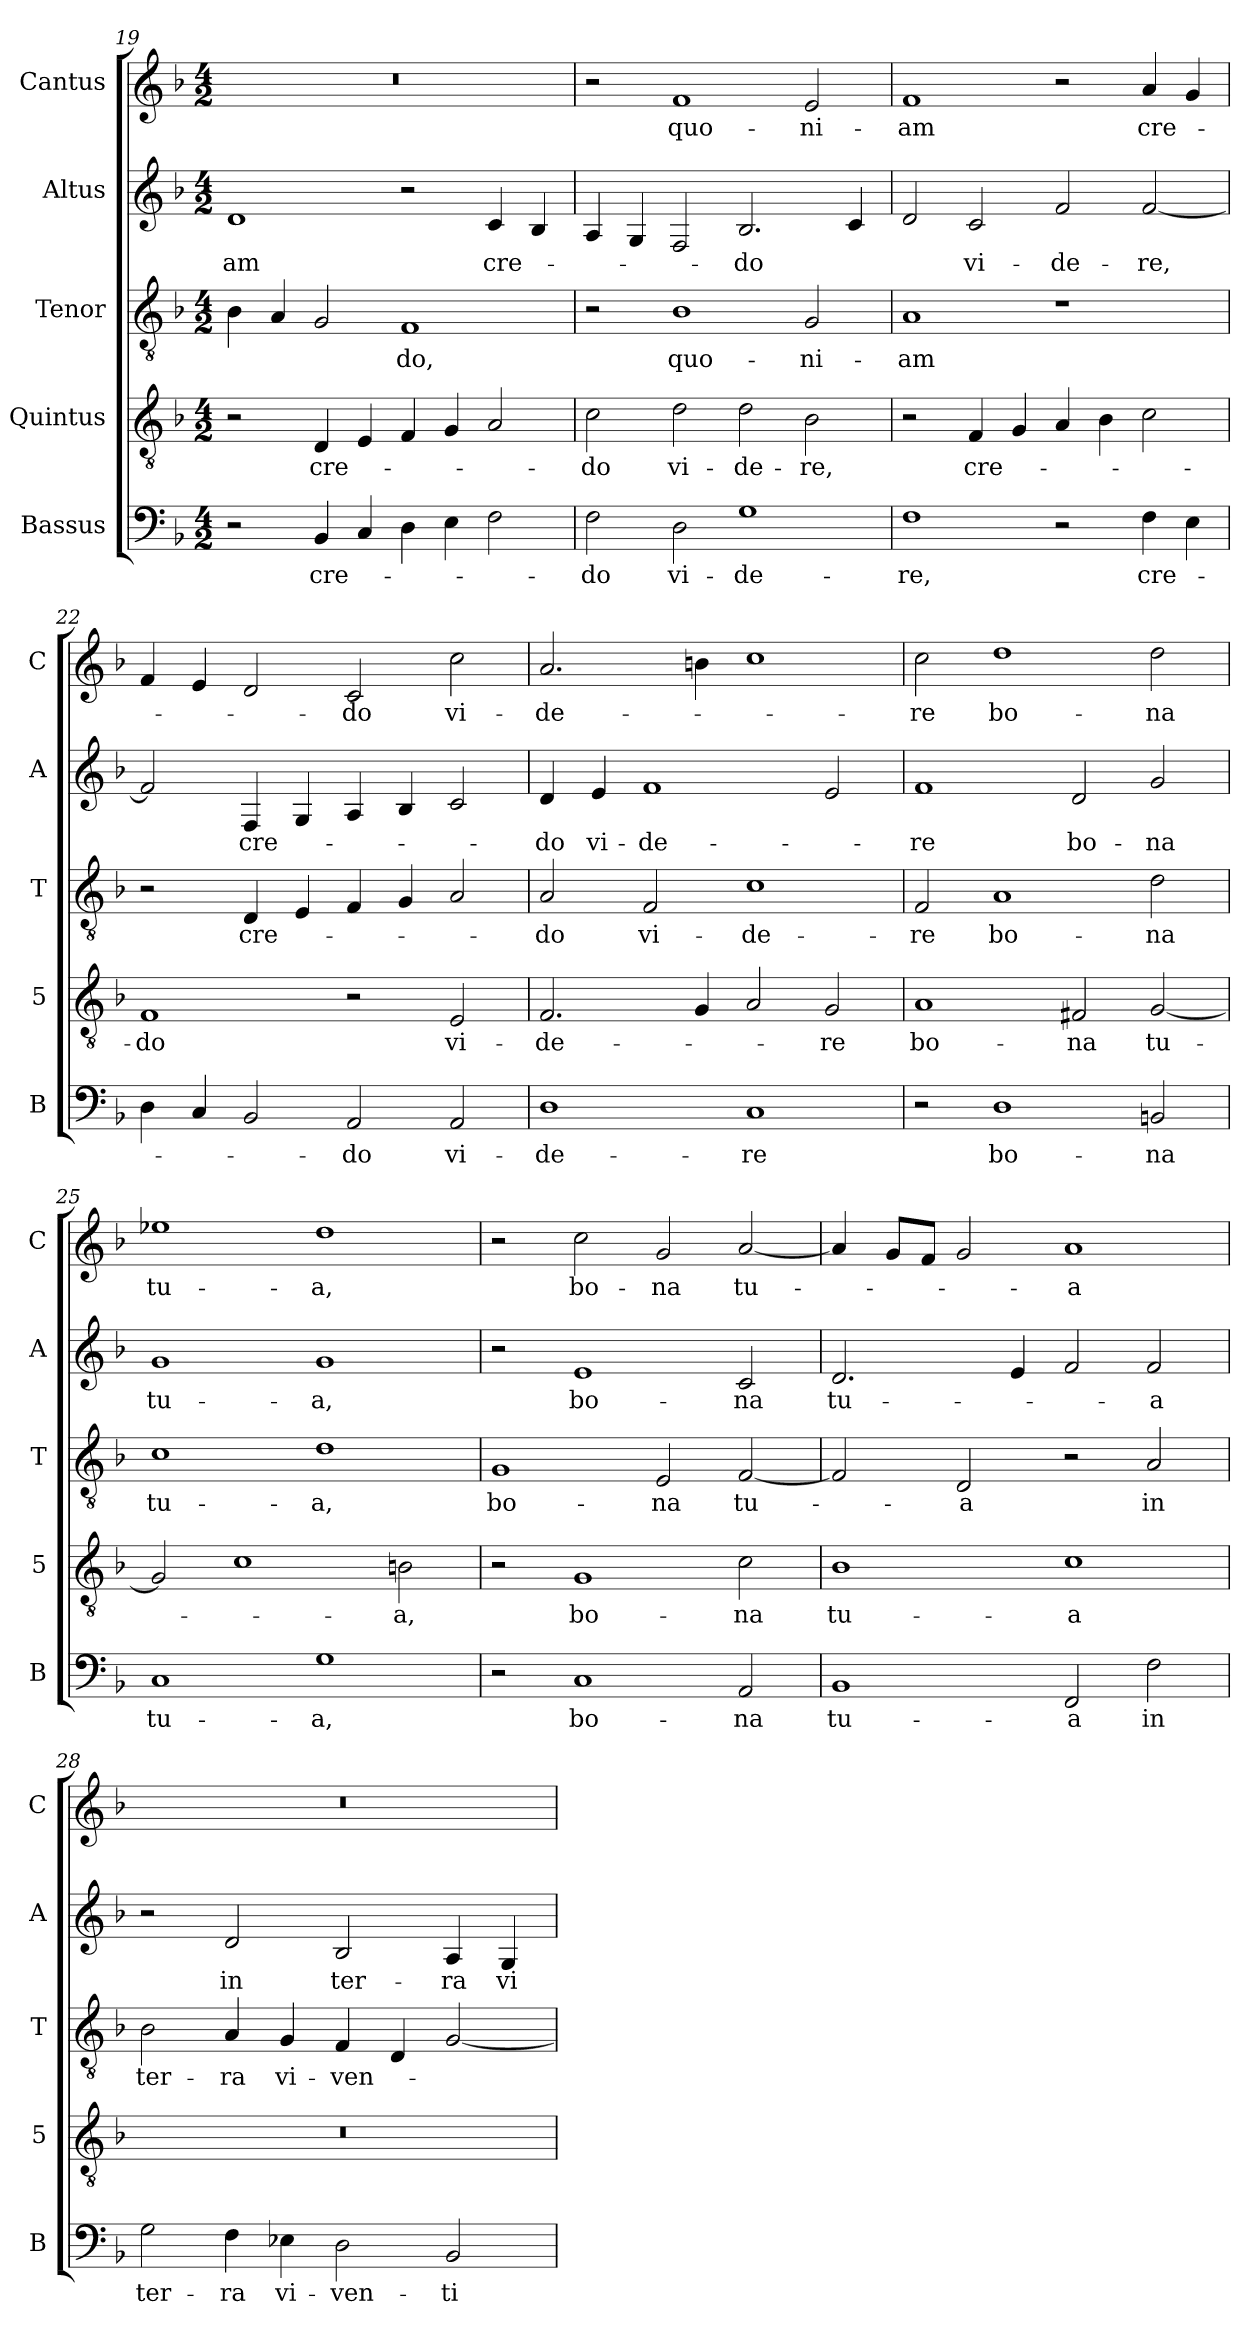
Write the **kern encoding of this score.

**kern	**text	**kern	**text	**kern	**text	**kern	**text	**kern	**text
*part5	*part5	*part4	*part4	*part3	*part3	*part2	*part2	*part1	*part1
*staff5	*staff5	*staff4	*staff4	*staff3	*staff3	*staff2	*staff2	*staff1	*staff1
*I"Bassus	*	*I"Quintus	*	*I"Tenor	*	*I"Altus	*	*I"Cantus	*
*I'B	*	*I'5	*	*I'T	*	*I'A	*	*I'C	*
*clefF4	*	*clefGv2	*	*clefGv2	*	*clefG2	*	*clefG2	*
*k[b-]	*	*k[b-]	*	*k[b-]	*	*k[b-]	*	*k[b-]	*
*M4/2	*	*M4/2	*	*M4/2	*	*M4/2	*	*M4/2	*
=19	=19	=19	=19	=19	=19	=19	=19	=19	=19
!	!	!	!	!	!	!	!LO:LY:b	!	!
2r	.	2r	.	4B-\	.	1d	-am	0r	.
.	.	.	.	4A/	.	.	.	.	.
!	!LO:LY:b	!	!LO:LY:b	!	!	!	!	!	!
4BB-/	cre-	4D/	cre-	2G/	.	.	.	.	.
4C/	.	4E/	.	.	.	.	.	.	.
!	!	!	!	!	!LO:LY:b	!	!	!	!
4D\	.	4F/	.	1F	-do,	2r	.	.	.
4E\	.	4G/	.	.	.	.	.	.	.
!	!	!	!	!	!	!	!LO:LY:b	!	!
2F\	.	2A/	.	.	.	4c/	cre-	.	.
.	.	.	.	.	.	4B-/	.	.	.
=20	=20	=20	=20	=20	=20	=20	=20	=20	=20
!	!LO:LY:b	!	!LO:LY:b	!	!	!	!	!	!
2F\	-do	2c\	-do	2r	.	4A/	.	2r	.
.	.	.	.	.	.	4G/	.	.	.
!	!LO:LY:b	!	!LO:LY:b	!	!LO:LY:b	!	!	!	!LO:LY:b
2D\	vi-	2d\	vi-	1B-	quo-	2F/	.	1f	quo-
!	!LO:LY:b	!	!LO:LY:b	!	!	!	!LO:LY:b	!	!
1G	-de-	2d\	-de-	.	.	2.B-/	-do	.	.
!	!	!	!LO:LY:b	!	!LO:LY:b	!	!	!	!LO:LY:b
.	.	2B-\	-re,	2G/	-ni-	.	.	2e/	-ni-
.	.	.	.	.	.	4c/	.	.	.
=21	=21	=21	=21	=21	=21	=21	=21	=21	=21
!	!LO:LY:b	!	!	!	!LO:LY:b	!	!	!	!LO:LY:b
1F	-re,	2r	.	1A	-am	2d/	.	1f	-am
!	!	!	!LO:LY:b	!	!	!	!LO:LY:b	!	!
.	.	4F/	cre-	.	.	2c/	vi-	.	.
.	.	4G/	.	.	.	.	.	.	.
!	!	!	!	!	!	!	!LO:LY:b	!	!
2r	.	4A/	.	1r	.	2f/	-de-	2r	.
.	.	4B-\	.	.	.	.	.	.	.
!	!LO:LY:b	!	!	!	!	!	!LO:LY:b	!	!LO:LY:b
4F\	cre-	2c\	.	.	.	[2f/	-re,	4a/	cre-
4E\	.	.	.	.	.	.	.	4g/	.
!!LO:PB:g=z
=22	=22	=22	=22	=22	=22	=22	=22	=22	=22
!	!	!	!LO:LY:b	!	!	!	!	!	!
4D\	.	1F	-do	2r	.	2f/]	.	4f/	.
4C/	.	.	.	.	.	.	.	4e/	.
!	!	!	!	!	!LO:LY:b	!	!LO:LY:b	!	!
2BB-/	.	.	.	4D/	cre-	4F/	cre-	2d/	.
.	.	.	.	4E/	.	4G/	.	.	.
!	!LO:LY:b	!	!	!	!	!	!	!	!LO:LY:b
2AA/	-do	2r	.	4F/	.	4A/	.	2c/	-do
.	.	.	.	4G/	.	4B-/	.	.	.
!	!LO:LY:b	!	!LO:LY:b	!	!	!	!	!	!LO:LY:b
2AA/	vi-	2E/	vi-	2A/	.	2c/	.	2cc\	vi-
=23	=23	=23	=23	=23	=23	=23	=23	=23	=23
!	!LO:LY:b	!	!LO:LY:b	!	!LO:LY:b	!	!LO:LY:b	!	!LO:LY:b
1D	-de-	2.F/	-de-	2A/	-do	4d/	-do	2.a/	-de-
!	!	!	!	!	!	!	!LO:LY:b	!	!
.	.	.	.	.	.	4e/	vi-	.	.
!	!	!	!	!	!LO:LY:b	!	!LO:LY:b	!	!
.	.	.	.	2F/	vi-	1f	-de-	.	.
.	.	4G/	.	.	.	.	.	4bn\	.
!	!LO:LY:b	!	!	!	!LO:LY:b	!	!	!	!
1C	-re	2A/	.	1c	-de-	.	.	1cc	.
!	!	!	!LO:LY:b	!	!	!	!	!	!
.	.	2G/	-re	.	.	2e/	.	.	.
=24	=24	=24	=24	=24	=24	=24	=24	=24	=24
!	!	!	!LO:LY:b	!	!LO:LY:b	!	!LO:LY:b	!	!LO:LY:b
2r	.	1A	bo-	2F/	-re	1f	-re	2cc\	-re
!	!LO:LY:b	!	!	!	!LO:LY:b	!	!	!	!LO:LY:b
1D	bo-	.	.	1A	bo-	.	.	1dd	bo-
!	!	!	!LO:LY:b	!	!	!	!LO:LY:b	!	!
.	.	2F#X/	-na	.	.	2d/	bo-	.	.
!	!LO:LY:b	!	!LO:LY:b	!	!LO:LY:b	!	!LO:LY:b	!	!LO:LY:b
2BBn/	-na	[2G/	tu-	2d\	-na	2g/	-na	2dd\	-na
=25	=25	=25	=25	=25	=25	=25	=25	=25	=25
!	!LO:LY:b	!	!	!	!LO:LY:b	!	!LO:LY:b	!	!LO:LY:b
1C	tu-	2G/]	.	1c	tu-	1g	tu-	1ee-X	tu-
.	.	1c	.	.	.	.	.	.	.
!	!LO:LY:b	!	!	!	!LO:LY:b	!	!LO:LY:b	!	!LO:LY:b
1G	-a,	.	.	1d	-a,	1g	-a,	1dd	-a,
!	!	!	!LO:LY:b	!	!	!	!	!	!
.	.	2Bn\	-a,	.	.	.	.	.	.
=26	=26	=26	=26	=26	=26	=26	=26	=26	=26
!	!	!	!	!	!LO:LY:b	!	!	!	!
2r	.	2r	.	1G	bo-	2r	.	2r	.
!	!LO:LY:b	!	!LO:LY:b	!	!	!	!LO:LY:b	!	!LO:LY:b
1C	bo-	1G	bo-	.	.	1e	bo-	2cc\	bo-
!	!	!	!	!	!LO:LY:b	!	!	!	!LO:LY:b
.	.	.	.	2E/	-na	.	.	2g/	-na
!	!LO:LY:b	!	!LO:LY:b	!	!LO:LY:b	!	!LO:LY:b	!	!LO:LY:b
2AA/	-na	2c\	-na	[2F/	tu-	2c/	-na	[2a/	tu-
!!LO:LB:g=z
=27	=27	=27	=27	=27	=27	=27	=27	=27	=27
!	!LO:LY:b	!	!LO:LY:b	!	!	!	!LO:LY:b	!	!
1BB-	tu-	1B-	tu-	2F/]	.	2.d/	tu-	4a/]	.
.	.	.	.	.	.	.	.	8gL	.
.	.	.	.	.	.	.	.	8fJ	.
!	!	!	!	!	!LO:LY:b	!	!	!	!
.	.	.	.	2D/	-a	.	.	2g/	.
.	.	.	.	.	.	4e/	.	.	.
!	!LO:LY:b	!	!LO:LY:b	!	!	!	!	!	!LO:LY:b
2FF/	-a	1c	-a	2r	.	2f/	.	1a	-a
!	!LO:LY:b	!	!	!	!LO:LY:b	!	!LO:LY:b	!	!
2F\	in	.	.	2A/	in	2f/	-a	.	.
=28	=28	=28	=28	=28	=28	=28	=28	=28	=28
!	!LO:LY:b	!	!	!	!LO:LY:b	!	!	!	!
2G\	ter-	0r	.	2B-\	ter-	2r	.	0r	.
!	!LO:LY:b	!	!	!	!LO:LY:b	!	!LO:LY:b	!	!
4F\	-ra	.	.	4A/	-ra	2d/	in	.	.
!	!LO:LY:b	!	!	!	!LO:LY:b	!	!	!	!
4E-X\	vi-	.	.	4G/	vi-	.	.	.	.
!	!LO:LY:b	!	!	!	!LO:LY:b	!	!LO:LY:b	!	!
2D\	-ven-	.	.	4F/	-ven-	2B-/	ter-	.	.
.	.	.	.	4D/	.	.	.	.	.
!	!LO:LY:b	!	!	!	!	!	!LO:LY:b	!	!
2BB-/	-ti-	.	.	[2G/	.	4A/	-ra	.	.
!	!	!	!	!	!	!	!LO:LY:b	!	!
.	.	.	.	.	.	4G/	vi-	.	.
=	=	=	=	=	=	=	=	=	=
*-	*-	*-	*-	*-	*-	*-	*-	*-	*-
